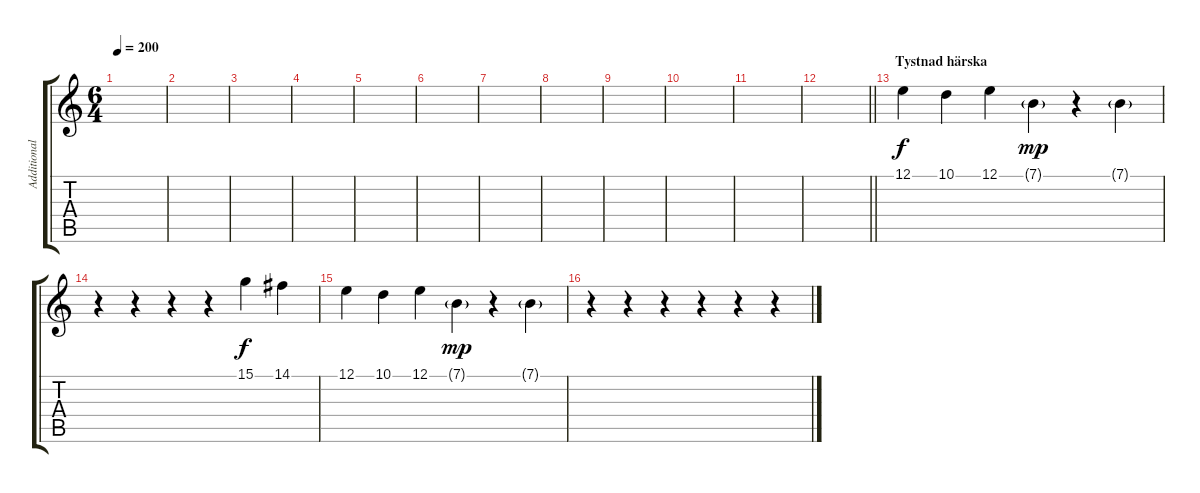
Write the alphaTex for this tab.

\track ("Additional Strings" "Additional") {instrument trumpet}
\staff {score tabs}
\tuning (E4 B3 G3 D3 A2 E2) {hide}
\ts (6 4)
\tempo 200
\clef g2
\ks c
|
|
|
|
|
|
|
|
|
|
|
\barLineRight lightlight
|
\section ("" "Tystnad härska")
12.1.4{volume 14 instrument harpsichord} 10.1.4 12.1.4 7.1{g}.4{dy mp} r.4 7.1{g}.4 |
r.4 r.4 r.4 r.4 15.1.4{dy f} 14.1.4 |
12.1.4 10.1.4 12.1.4 7.1{g}.4{dy mp} r.4 7.1{g}.4 |
r.4 r.4 r.4 r.4 r.4 r.4
